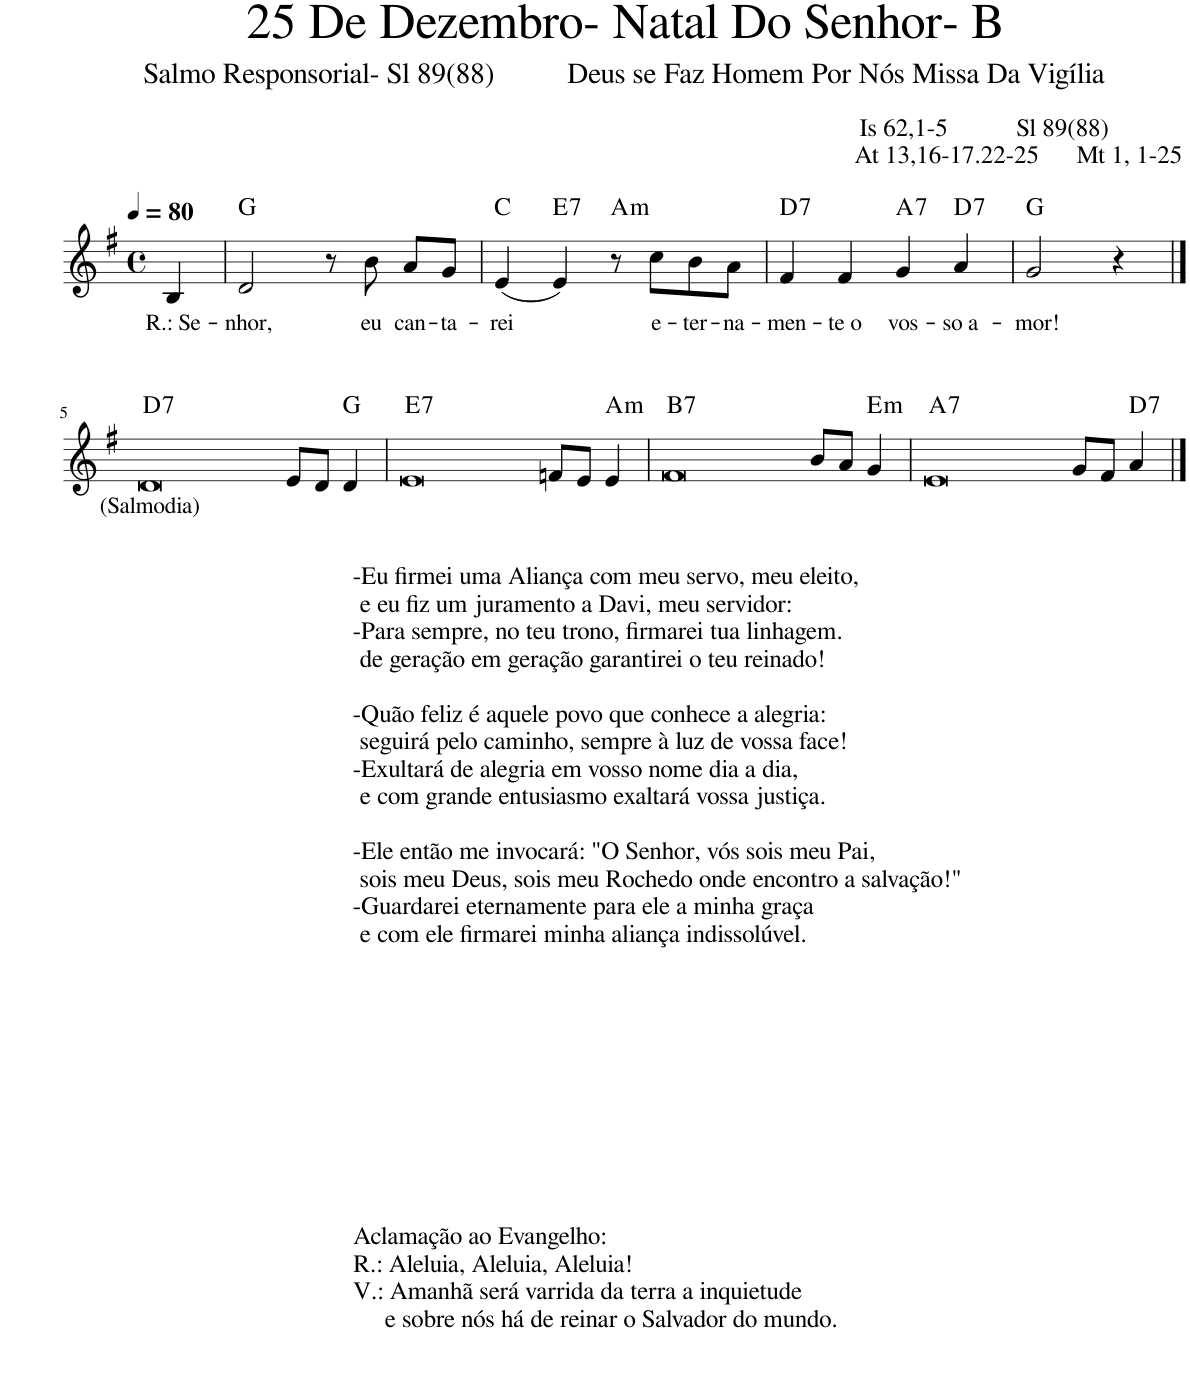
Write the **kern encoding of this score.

**kern	**text	**harte
*part1	*part1	*part1
*staff1	*staff1	*
*I"Voz	*	*
*I'Vo.	*	*
*clefG2	*	*
*k[f#]	*	*
*M4/4	*	*
*met(c)	*	*
*MM80	*	*
=	=	=
!	!LO:LY:b	!
4B/	R.: Se-	.
=1	=1	=1
!	!LO:LY:b	!
2d/	-nhor,	G:maj
8r	.	.
!	!LO:LY:b	!
8b\	eu	.
!	!LO:LY:b	!
8a/L	can-	.
!	!LO:LY:b	!
8g/J	-ta-	.
=2	=2	=2
!	!LO:LY:b	!
(4e/	-rei	C:maj
!	!	!LO:H:kt=7
4e/)	.	E:7
!	!	!LO:H:kt=m
8r	.	A:min
!	!LO:LY:b	!
8cc\L	e-	.
!	!LO:LY:b	!
8b\	-ter-	.
!	!LO:LY:b	!
8a\J	-na-	.
=3	=3	=3
!	!LO:LY:b	!LO:H:kt=7
4f#/	-men-	D:7
!	!LO:LY:b	!
4f#/	-te o	.
!	!LO:LY:b	!LO:H:kt=7
4g/	vos-	A:7
!	!LO:LY:b	!LO:H:kt=7
4a/	-so a-	D:7
=4	=4	=4
!	!LO:LY:b	!
2g/	-mor!	G:maj
4r	.	.
!!LO:LB:g=z
==5	==5	==5
!LO:TX:b:t=-Eu firmei uma Aliança com meu servo, meu eleito,	!	!
!LO:TX:b:t=e eu fiz um juramento a Davi, meu servidor&colon;	!	!
!LO:TX:b:t=-Para sempre, no teu trono, firmarei tua linhagem.	!	!
!LO:TX:b:t=de geração em geração garantirei o teu reinado!	!	!
!LO:TX:b:t=-Quão feliz é aquele povo que conhece a alegria&colon;	!	!
!LO:TX:b:t=seguirá pelo caminho, sempre à luz de vossa face!	!	!
!LO:TX:b:t=-Exultará de alegria em vosso nome dia a dia,	!	!
!LO:TX:b:t=e com grande entusiasmo exaltará vossa justiça.	!	!
!LO:TX:b:t=-Ele então me invocará&colon; "O Senhor, vós sois meu Pai,	!	!
!LO:TX:b:t=sois meu Deus, sois meu Rochedo onde encontro a salvação!"	!	!
!LO:TX:b:t=-Guardarei eternamente para ele a minha graça	!	!
!LO:TX:b:t=e com ele firmarei minha aliança indissolúvel.	!	!
!LO:TX:b:t=Aclamação ao Evangelho&colon;	!	!
!LO:TX:b:t=R.&colon; Aleluia, Aleluia, Aleluia!	!	!
!LO:TX:b:t=V.&colon; Amanhã será varrida da terra a inquietude	!	!
!LO:TX:b:t=e sobre nós há de reinar o Salvador do mundo.	!	!
!	!LO:LY:b	!LO:H:kt=7
[1d	(Salmodia)	D:7
1ryy	.	.
8e/L	.	.
8d/J	.	.
4d/	.	G:maj
=6	=6	=6
!	!	!LO:H:kt=7
[1e	.	E:7
1d]	.	.
8fn/L	.	.
8e/J	.	.
!	!	!LO:H:kt=m
4e/	.	A:min
=7	=7	=7
!	!	!LO:H:kt=7
[1f#	.	B:7
1e]	.	.
8b/L	.	.
8a/J	.	.
!	!	!LO:H:kt=m
4g/	.	E:min
=8	=8	=8
!	!	!LO:H:kt=7
[1e	.	A:7
1f#]	.	.
8g/L	.	.
8f#/J	.	.
!	!	!LO:H:kt=7
4a/	.	D:7
==9	==9	==9
1e]	.	.
=	=	=
*-	*-	*-
